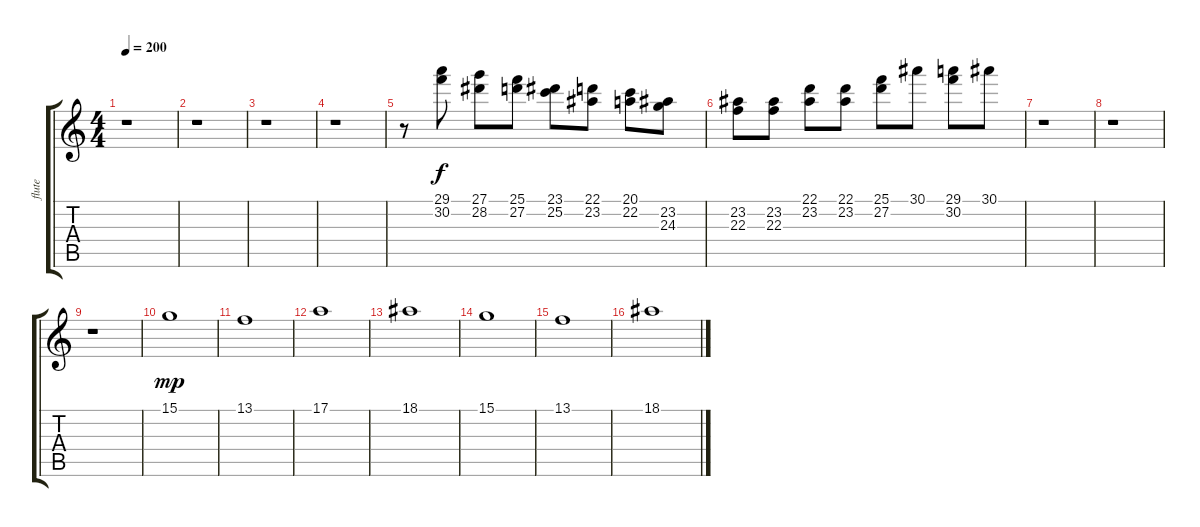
\track ("flute               " "flute     ") {instrument piccolo}
\staff {score tabs}
\tuning (E4 B3 G3 D3 A2 E2) {hide}
\ts (4 4)
\tempo 200
\clef g2
\ks c
r.1{dy f} |
r.1 |
r.1 |
r.1 |
r.8 (29.1 30.2).8 (27.1 28.2).8 (25.1 27.2).8 (23.1 25.2).8 (22.1 23.2).8 (20.1 22.2).8 (23.2 24.3).8 |
(23.2 22.3).8 (23.2 22.3).8 (22.1 23.2).8 (22.1 23.2).8 (25.1 27.2).8 30.1.8 (29.1 30.2).8 30.1.8 |
r.1 |
r.1 |
r.1 |
15.1.1{dy mp} |
13.1.1 |
17.1.1 |
18.1.1 |
15.1.1 |
13.1.1 |
18.1.1
